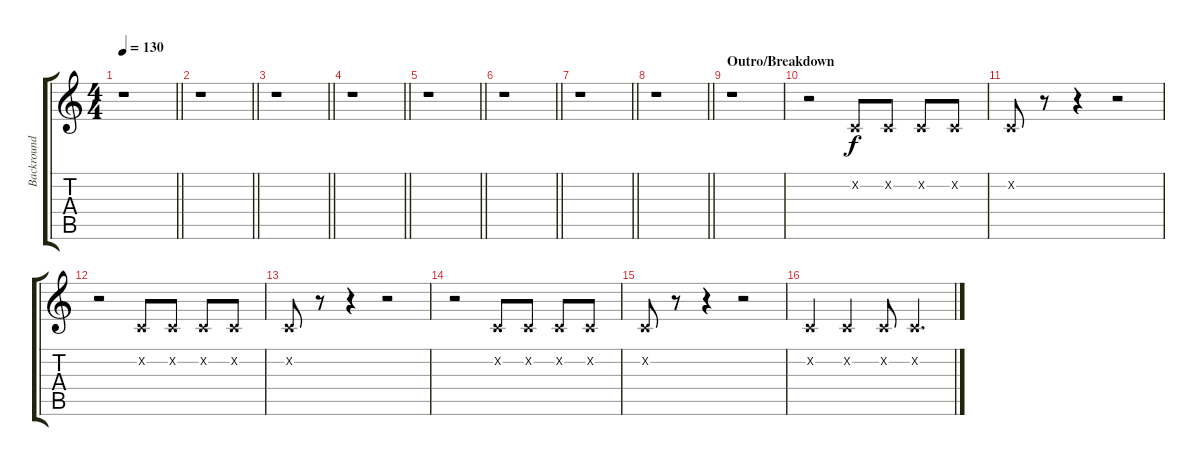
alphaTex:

\track ("Backround Vocals" "Backround ") {instrument oboe}
\staff {score tabs}
\tuning (E4 B3 G3 D3 A2 E2) {hide}
\ts (4 4)
\tempo 130
\clef g2
\barLineRight lightlight
\ks c
r.1{dy f} |
\barLineRight lightlight
r.1 |
\barLineRight lightlight
r.1 |
\barLineRight lightlight
r.1 |
\barLineRight lightlight
r.1 |
\barLineRight lightlight
r.1 |
\barLineRight lightlight
r.1 |
\barLineRight lightlight
r.1 |
\section ("" "Outro/Breakdown")
r.1 |
r.2 1.2{x}.8 1.2{x}.8 1.2{x}.8 1.2{x}.8 |
1.2{x}.8 r.8 r.4 r.2 |
r.2 1.2{x}.8 1.2{x}.8 1.2{x}.8 1.2{x}.8 |
1.2{x}.8 r.8 r.4 r.2 |
r.2 1.2{x}.8 1.2{x}.8 1.2{x}.8 1.2{x}.8 |
1.2{x}.8 r.8 r.4 r.2 |
1.2{x}.4 1.2{x}.4 1.2{x}.8 1.2{x}.4{d}
